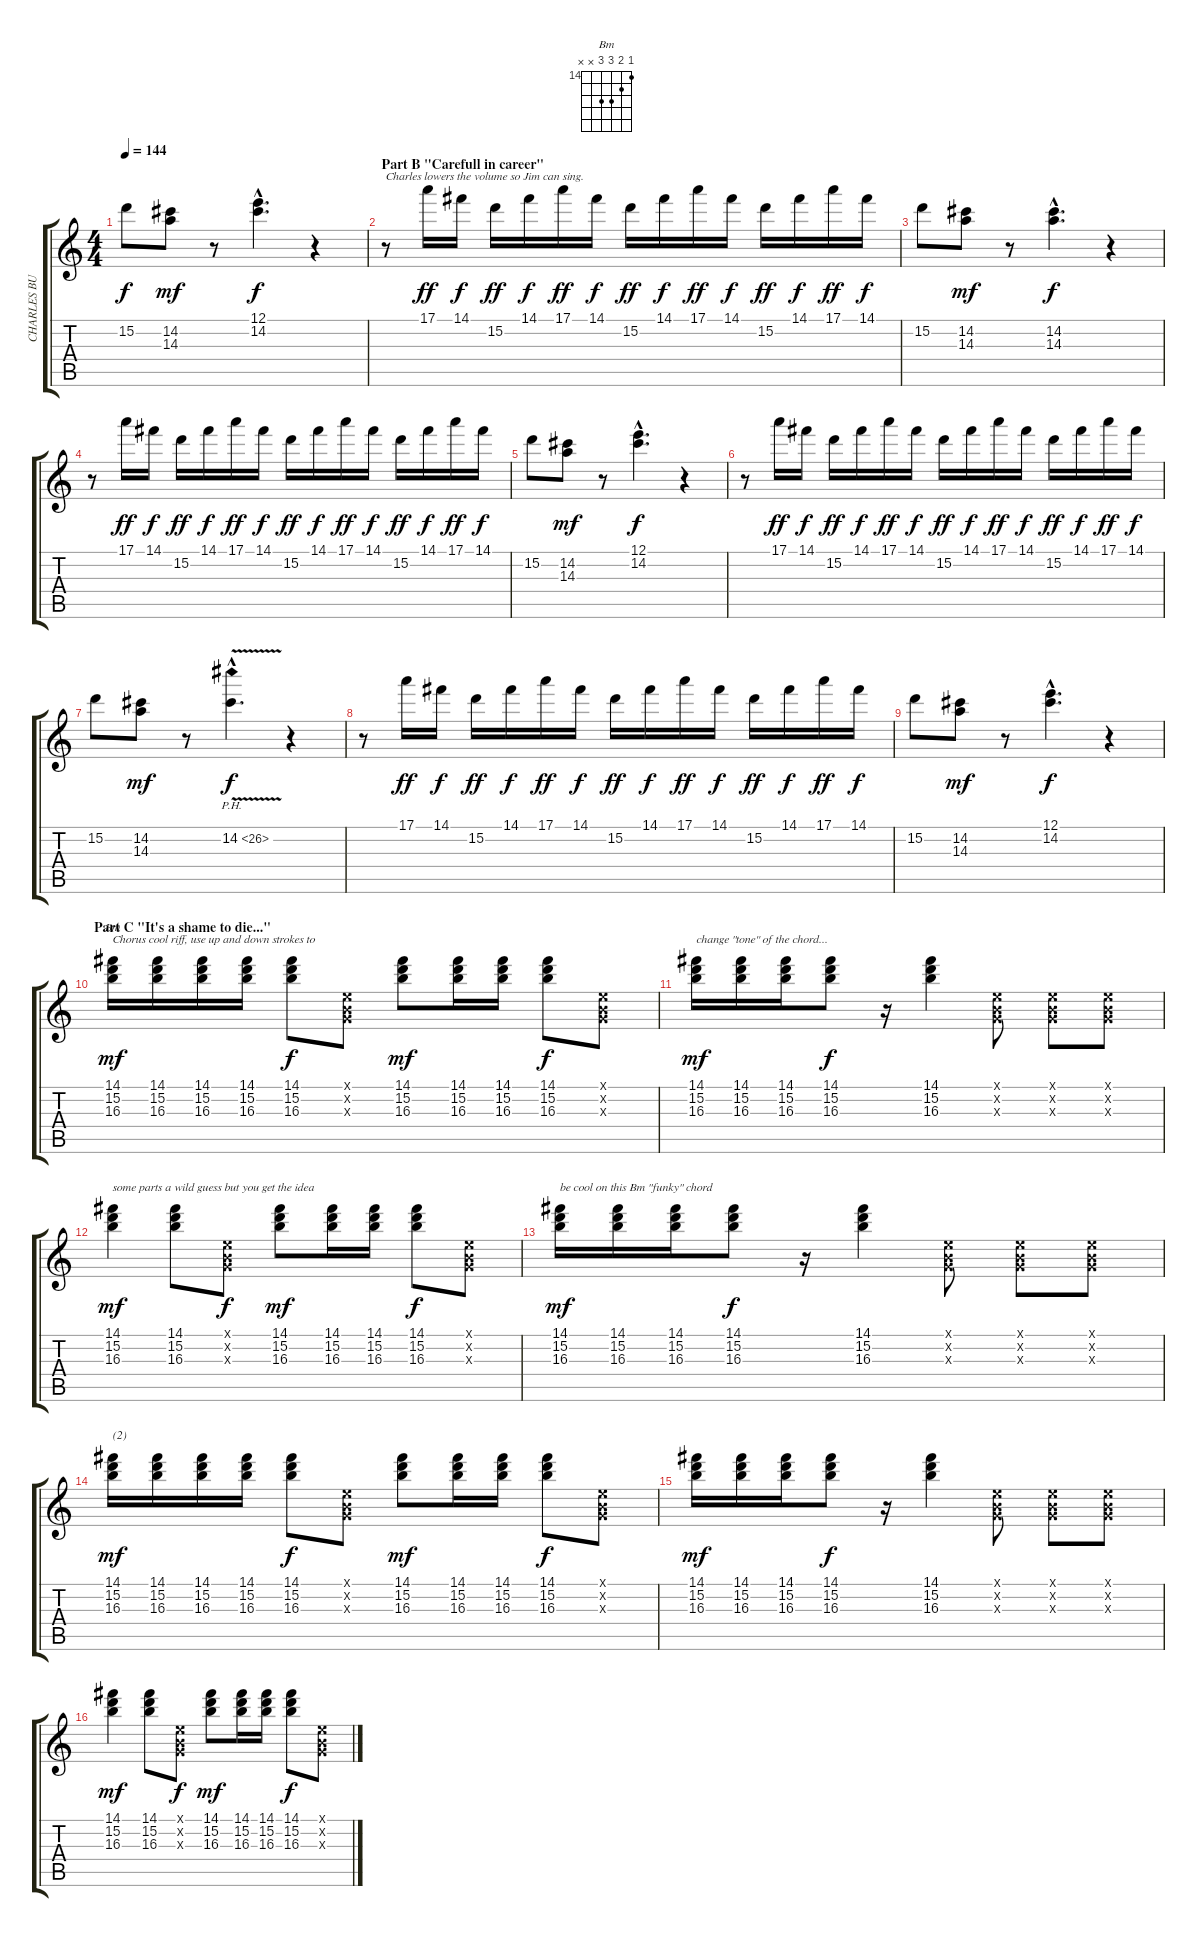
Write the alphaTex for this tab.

\track ("CHARLES BURCHILL!!!" "CHARLES BU") {instrument distortionguitar}
\staff {score tabs}
\tuning (E4 B3 G3 D3 A2 E2) {hide}
\chord ("Bm" 14 15 16 16 x x) {firstfret 14}
\ts (4 4)
\tempo 144
\clef g2
\ks c
15.2.8{dy f} (14.2 14.3).8{dy mf} r.8 (12.1{hac} 14.2{hac}).4{d dy f} r.4 |
\section ("" "Part B \"Carefull in career\"")
r.8{txt "Charles lowers the volume so Jim can sing." volume 9} 17.1.16{dy ff} 14.1.16{dy f} 15.2.16{dy ff} 14.1.16{dy f} 17.1.16{dy ff} 14.1.16{dy f} 15.2.16{dy ff} 14.1.16{dy f} 17.1.16{dy ff} 14.1.16{dy f} 15.2.16{dy ff} 14.1.16{dy f} 17.1.16{dy ff} 14.1.16{dy f} |
15.2.8 (14.2 14.3).8{dy mf} r.8 (14.2{hac} 14.3{hac}).4{d dy f} r.4 |
r.8 17.1.16{dy ff} 14.1.16{dy f} 15.2.16{dy ff} 14.1.16{dy f} 17.1.16{dy ff} 14.1.16{dy f} 15.2.16{dy ff} 14.1.16{dy f} 17.1.16{dy ff} 14.1.16{dy f} 15.2.16{dy ff} 14.1.16{dy f} 17.1.16{dy ff} 14.1.16{dy f} |
15.2.8 (14.2 14.3).8{dy mf} r.8 (12.1{hac} 14.2{hac}).4{d dy f} r.4 |
r.8 17.1.16{dy ff} 14.1.16{dy f} 15.2.16{dy ff} 14.1.16{dy f} 17.1.16{dy ff} 14.1.16{dy f} 15.2.16{dy ff} 14.1.16{dy f} 17.1.16{dy ff} 14.1.16{dy f} 15.2.16{dy ff} 14.1.16{dy f} 17.1.16{dy ff} 14.1.16{dy f} |
15.2.8 (14.2 14.3).8{dy mf} r.8 14.2{ph 12 v hac}.4{d dy f} r.4 |
r.8 17.1.16{dy ff} 14.1.16{dy f} 15.2.16{dy ff} 14.1.16{dy f} 17.1.16{dy ff} 14.1.16{dy f} 15.2.16{dy ff} 14.1.16{dy f} 17.1.16{dy ff} 14.1.16{dy f} 15.2.16{dy ff} 14.1.16{dy f} 17.1.16{dy ff} 14.1.16{dy f} |
15.2.8 (14.2 14.3).8{dy mf} r.8 (12.1{hac} 14.2{hac}).4{d dy f} r.4 |
\section ("" "Part C \"It's a shame to die...\"")
(14.1 15.2 16.3).16{ch "Bm" txt "Chorus cool riff, use up and down strokes to" dy mf} (14.1 15.2 16.3).16 (14.1 15.2 16.3).16 (14.1 15.2 16.3).16 (14.1 15.2 16.3).8{dy f} (0.1{x} 0.2{x} 0.3{x}).8 (14.1 15.2 16.3).8{dy mf} (14.1 15.2 16.3).16 (14.1 15.2 16.3).16 (14.1 15.2 16.3).8{dy f} (0.1{x} 0.2{x} 0.3{x}).8 |
(14.1 15.2 16.3).16{txt "change \"tone\" of the chord..." dy mf} (14.1 15.2 16.3).16 (14.1 15.2 16.3).16 (14.1 15.2 16.3).8{dy f} r.16 (14.1 15.2 16.3).4 (0.1{x} 0.2{x} 0.3{x}).8 (0.1{x} 0.2{x} 0.3{x}).8 (0.1{x} 0.2{x} 0.3{x}).8 |
(14.1 15.2 16.3).4{txt "some parts a wild guess but you get the idea" dy mf} (14.1 15.2 16.3).8 (0.1{x} 0.2{x} 0.3{x}).8{dy f} (14.1 15.2 16.3).8{dy mf} (14.1 15.2 16.3).16 (14.1 15.2 16.3).16 (14.1 15.2 16.3).8{dy f} (0.1{x} 0.2{x} 0.3{x}).8 |
(14.1 15.2 16.3).16{txt "be cool on this Bm \"funky\" chord" dy mf} (14.1 15.2 16.3).16 (14.1 15.2 16.3).16 (14.1 15.2 16.3).8{dy f} r.16 (14.1 15.2 16.3).4 (0.1{x} 0.2{x} 0.3{x}).8 (0.1{x} 0.2{x} 0.3{x}).8 (0.1{x} 0.2{x} 0.3{x}).8 |
(14.1 15.2 16.3).16{txt "(2)" dy mf} (14.1 15.2 16.3).16 (14.1 15.2 16.3).16 (14.1 15.2 16.3).16 (14.1 15.2 16.3).8{dy f} (0.1{x} 0.2{x} 0.3{x}).8 (14.1 15.2 16.3).8{dy mf} (14.1 15.2 16.3).16 (14.1 15.2 16.3).16 (14.1 15.2 16.3).8{dy f} (0.1{x} 0.2{x} 0.3{x}).8 |
(14.1 15.2 16.3).16{dy mf} (14.1 15.2 16.3).16 (14.1 15.2 16.3).16 (14.1 15.2 16.3).8{dy f} r.16 (14.1 15.2 16.3).4 (0.1{x} 0.2{x} 0.3{x}).8 (0.1{x} 0.2{x} 0.3{x}).8 (0.1{x} 0.2{x} 0.3{x}).8 |
(14.1 15.2 16.3).4{dy mf} (14.1 15.2 16.3).8 (0.1{x} 0.2{x} 0.3{x}).8{dy f} (14.1 15.2 16.3).8{dy mf} (14.1 15.2 16.3).16 (14.1 15.2 16.3).16 (14.1 15.2 16.3).8{dy f} (0.1{x} 0.2{x} 0.3{x}).8
